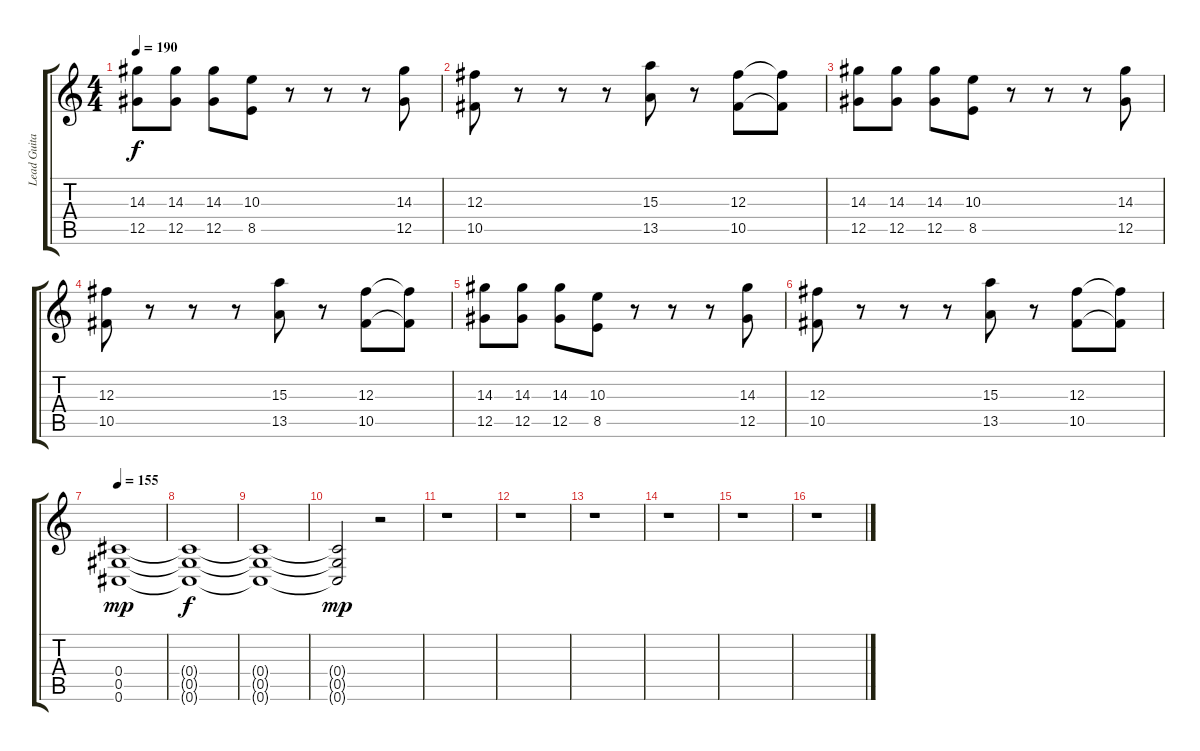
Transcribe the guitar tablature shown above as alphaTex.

\track ("Lead Guitar" "Lead Guita") {instrument distortionguitar}
\staff {score tabs}
\tuning (Eb4 Bb3 Gb3 Db3 Ab2 Db2) {hide}
\ts (4 4)
\tempo 190
\clef g2
\ks c
(14.3 12.5).8{dy f} (14.3 12.5).8 (14.3 12.5).8 (10.3 8.5).8 r.8 r.8 r.8 (14.3 12.5).8 |
(12.3 10.5).8 r.8 r.8 r.8 (15.3 13.5).8 r.8 (12.3 10.5).8 (12.3{t} 10.5{t}).8 |
(14.3 12.5).8 (14.3 12.5).8 (14.3 12.5).8 (10.3 8.5).8 r.8 r.8 r.8 (14.3 12.5).8 |
(12.3 10.5).8 r.8 r.8 r.8 (15.3 13.5).8 r.8 (12.3 10.5).8 (12.3{t} 10.5{t}).8 |
(14.3 12.5).8 (14.3 12.5).8 (14.3 12.5).8 (10.3 8.5).8 r.8 r.8 r.8 (14.3 12.5).8 |
(12.3 10.5).8 r.8 r.8 r.8 (15.3 13.5).8 r.8 (12.3 10.5).8 (12.3{t} 10.5{t}).8 |
\tempo 155
(0.4 0.5 0.6).1{dy mp} |
(0.4{t} 0.5{t} 0.6{t}).1{dy f} |
(0.4{t} 0.5{t} 0.6{t}).1 |
(0.4{t} 0.5{t} 0.6{t}).2{dy mp} r.2 |
r.1 |
r.1 |
r.1 |
r.1 |
r.1 |
r.1
